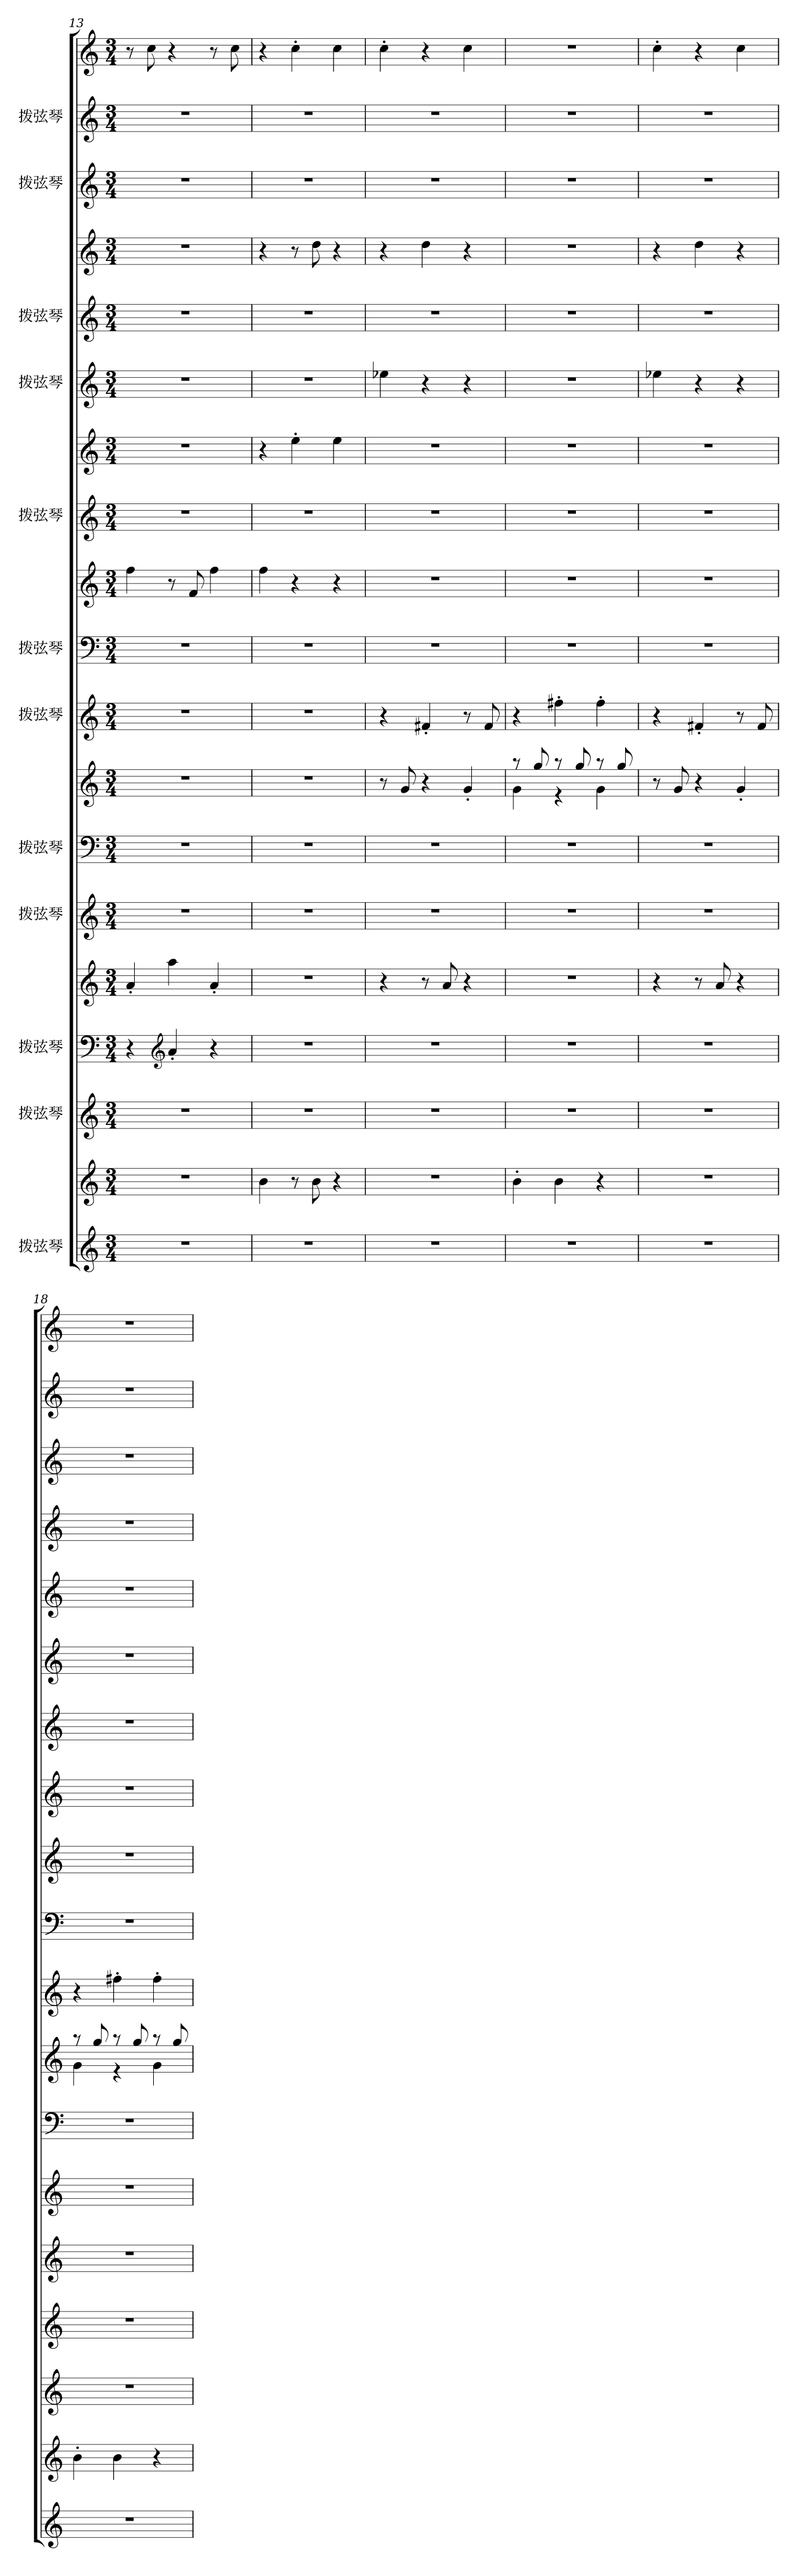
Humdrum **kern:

**kern	**kern	**kern	**kern	**kern	**kern	**kern	**kern	**kern	**kern	**kern	**kern	**kern	**kern	**kern	**kern	**kern	**kern	**kern
*part12	*part12	*part11	*part10	*part10	*part9	*part8	*part8	*part7	*part6	*part6	*part5	*part5	*part4	*part3	*part3	*part2	*part1	*part1
*staff19	*staff18	*staff17	*staff16	*staff15	*staff14	*staff13	*staff12	*staff11	*staff10	*staff9	*staff8	*staff7	*staff6	*staff5	*staff4	*staff3	*staff2	*staff1
*I"拨弦琴	*	*I"拨弦琴	*I"拨弦琴	*	*I"拨弦琴	*I"拨弦琴	*	*I"拨弦琴	*I"拨弦琴	*	*I"拨弦琴	*	*I"拨弦琴	*I"拨弦琴	*	*I"拨弦琴	*I"拨弦琴	*
*clefG2	*clefG2	*clefG2	*clefF4	*clefG2	*clefG2	*clefF4	*clefG2	*clefG2	*clefF4	*clefG2	*clefG2	*clefG2	*clefG2	*clefG2	*clefG2	*clefG2	*clefG2	*clefG2
*k[]	*k[]	*k[]	*k[]	*k[]	*k[]	*k[]	*k[]	*k[]	*k[]	*k[]	*k[]	*k[]	*k[]	*k[]	*k[]	*k[]	*k[]	*k[]
*M3/4	*M3/4	*M3/4	*M3/4	*M3/4	*M3/4	*M3/4	*M3/4	*M3/4	*M3/4	*M3/4	*M3/4	*M3/4	*M3/4	*M3/4	*M3/4	*M3/4	*M3/4	*M3/4
=13	=13	=13	=13	=13	=13	=13	=13	=13	=13	=13	=13	=13	=13	=13	=13	=13	=13	=13
2.r	2.r	2.r	4r	4a'/	2.r	2.r	2.r	2.r	2.r	4ff\	2.r	2.r	2.r	2.r	2.r	2.r	2.r	8r
.	.	.	.	.	.	.	.	.	.	.	.	.	.	.	.	.	.	8cc\
*	*	*	*clefG2	*	*	*	*	*	*	*	*	*	*	*	*	*	*	*
.	.	.	4a'/	4aa\	.	.	.	.	.	8r	.	.	.	.	.	.	.	4r
.	.	.	.	.	.	.	.	.	.	8f/	.	.	.	.	.	.	.	.
.	.	.	4r	4a'/	.	.	.	.	.	4ff\	.	.	.	.	.	.	.	8r
.	.	.	.	.	.	.	.	.	.	.	.	.	.	.	.	.	.	8cc\
=14	=14	=14	=14	=14	=14	=14	=14	=14	=14	=14	=14	=14	=14	=14	=14	=14	=14	=14
2.r	4b\	2.r	2.r	2.r	2.r	2.r	2.r	2.r	2.r	4ff\	2.r	4r	2.r	2.r	4r	2.r	2.r	4r
.	8r	.	.	.	.	.	.	.	.	4r	.	4ee'\	.	.	8r	.	.	4cc'\
.	8b\	.	.	.	.	.	.	.	.	.	.	.	.	.	8dd\	.	.	.
.	4r	.	.	.	.	.	.	.	.	4r	.	4ee\	.	.	4r	.	.	4cc\
=15	=15	=15	=15	=15	=15	=15	=15	=15	=15	=15	=15	=15	=15	=15	=15	=15	=15	=15
2.r	2.r	2.r	2.r	4r	2.r	2.r	8r	4r	2.r	2.r	2.r	2.r	4ee-X\	2.r	4r	2.r	2.r	4cc'\
.	.	.	.	.	.	.	8g/	.	.	.	.	.	.	.	.	.	.	.
.	.	.	.	8r	.	.	4r	4f#X'/	.	.	.	.	4r	.	4dd\	.	.	4r
.	.	.	.	8a/	.	.	.	.	.	.	.	.	.	.	.	.	.	.
.	.	.	.	4r	.	.	4g'/	8r	.	.	.	.	4r	.	4r	.	.	4cc\
.	.	.	.	.	.	.	.	8f#/	.	.	.	.	.	.	.	.	.	.
=16	=16	=16	=16	=16	=16	=16	=16	=16	=16	=16	=16	=16	=16	=16	=16	=16	=16	=16
*	*	*	*	*	*	*	*^	*	*	*	*	*	*	*	*	*	*	*
2.r	4b'\	2.r	2.r	2.r	2.r	2.r	8r	4g\	4r	2.r	2.r	2.r	2.r	2.r	2.r	2.r	2.r	2.r	2.r
.	.	.	.	.	.	.	8gg/	.	.	.	.	.	.	.	.	.	.	.	.
.	4b\	.	.	.	.	.	8r	4r	4ff#X'\	.	.	.	.	.	.	.	.	.	.
.	.	.	.	.	.	.	8gg/	.	.	.	.	.	.	.	.	.	.	.	.
.	4r	.	.	.	.	.	8r	4g\	4ff#'\	.	.	.	.	.	.	.	.	.	.
.	.	.	.	.	.	.	8gg/	.	.	.	.	.	.	.	.	.	.	.	.
*	*	*	*	*	*	*	*v	*v	*	*	*	*	*	*	*	*	*	*	*
!!LO:PB:g=z
=17	=17	=17	=17	=17	=17	=17	=17	=17	=17	=17	=17	=17	=17	=17	=17	=17	=17	=17
2.r	2.r	2.r	2.r	4r	2.r	2.r	8r	4r	2.r	2.r	2.r	2.r	4ee-X\	2.r	4r	2.r	2.r	4cc'\
.	.	.	.	.	.	.	8g/	.	.	.	.	.	.	.	.	.	.	.
.	.	.	.	8r	.	.	4r	4f#X'/	.	.	.	.	4r	.	4dd\	.	.	4r
.	.	.	.	8a/	.	.	.	.	.	.	.	.	.	.	.	.	.	.
.	.	.	.	4r	.	.	4g'/	8r	.	.	.	.	4r	.	4r	.	.	4cc\
.	.	.	.	.	.	.	.	8f#/	.	.	.	.	.	.	.	.	.	.
=18	=18	=18	=18	=18	=18	=18	=18	=18	=18	=18	=18	=18	=18	=18	=18	=18	=18	=18
*	*	*	*	*	*	*	*^	*	*	*	*	*	*	*	*	*	*	*
2.r	4b'\	2.r	2.r	2.r	2.r	2.r	8r	4g\	4r	2.r	2.r	2.r	2.r	2.r	2.r	2.r	2.r	2.r	2.r
.	.	.	.	.	.	.	8gg/	.	.	.	.	.	.	.	.	.	.	.	.
.	4b\	.	.	.	.	.	8r	4r	4ff#X'\	.	.	.	.	.	.	.	.	.	.
.	.	.	.	.	.	.	8gg/	.	.	.	.	.	.	.	.	.	.	.	.
.	4r	.	.	.	.	.	8r	4g\	4ff#'\	.	.	.	.	.	.	.	.	.	.
.	.	.	.	.	.	.	8gg/	.	.	.	.	.	.	.	.	.	.	.	.
*	*	*	*	*	*	*	*v	*v	*	*	*	*	*	*	*	*	*	*	*
=	=	=	=	=	=	=	=	=	=	=	=	=	=	=	=	=	=	=
*-	*-	*-	*-	*-	*-	*-	*-	*-	*-	*-	*-	*-	*-	*-	*-	*-	*-	*-
